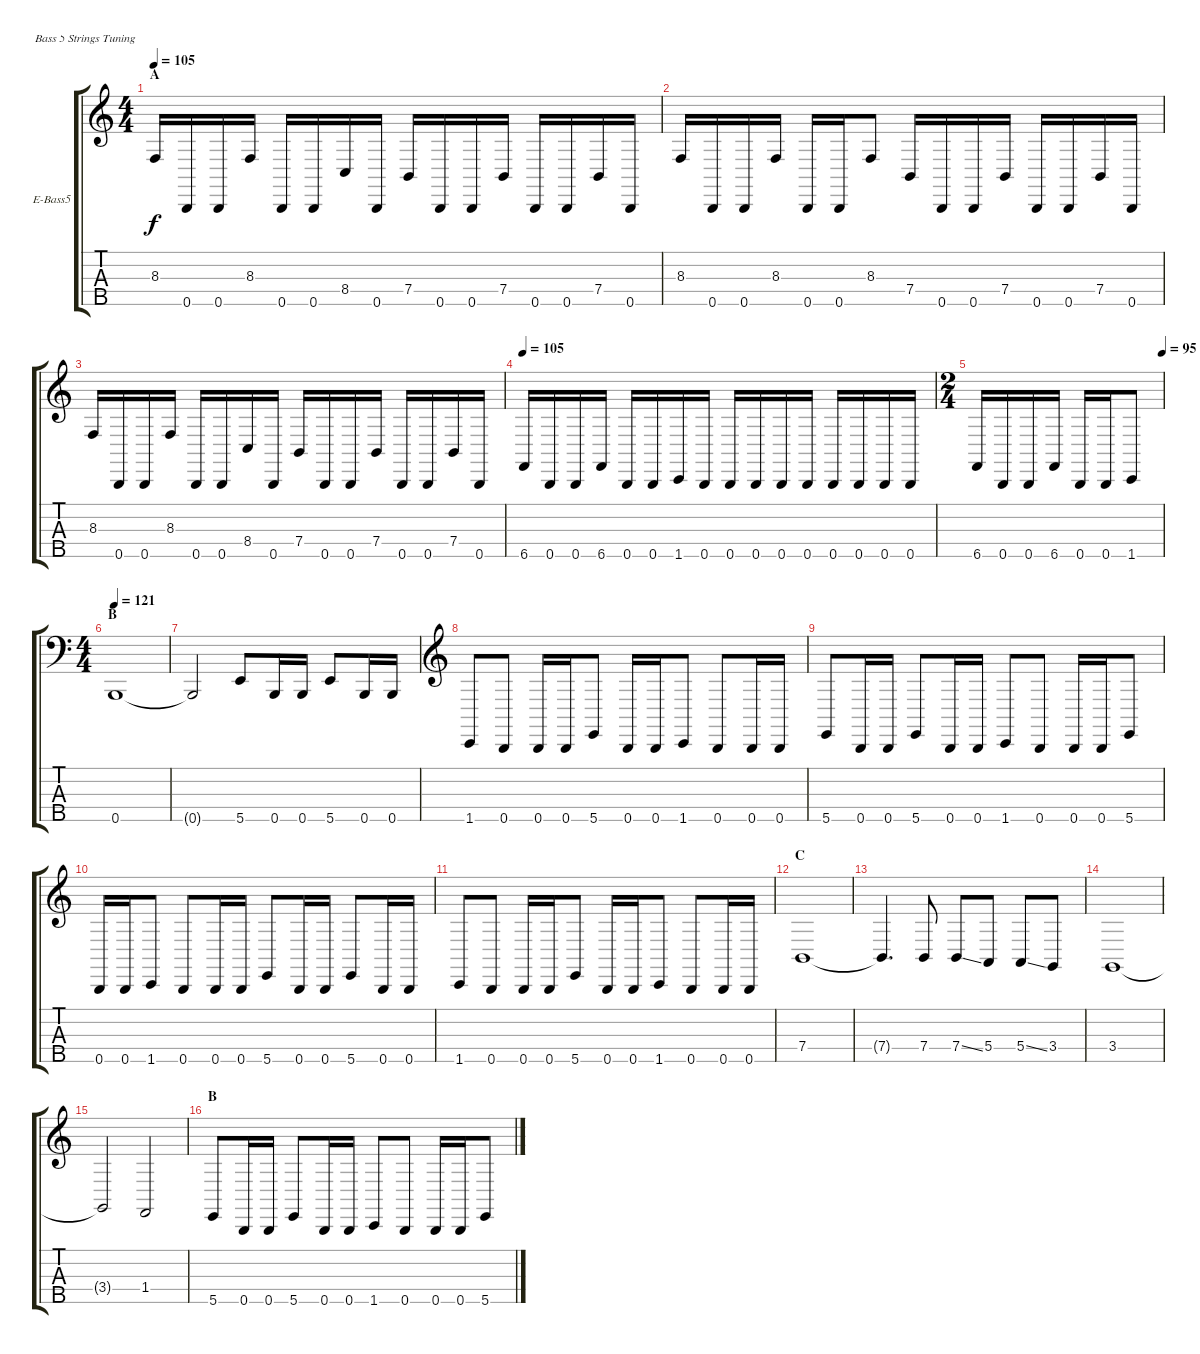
\bracketExtendMode groupsimilarinstruments
\firstSystemTrackNameOrientation horizontal
\otherSystemsTrackNameOrientation horizontal
\track ("Electric Bass" "E-Bass5") {instrument electricbassfinger}
\staff {score tabs}
\tuning (G2 D2 A1 E1 B0)
\ts (4 4)
\section ("" "A")
\tempo 105
\clef g2
\ks c
8.3.16{dy f instrument electricbassfinger} 0.5.16 0.5.16 8.3.16 0.5.16 0.5.16 8.4.16 0.5.16 7.4.16 0.5.16 0.5.16 7.4.16 0.5.16 0.5.16 7.4.16 0.5.16 |
8.3.16 0.5.16 0.5.16 8.3.16 0.5.16 0.5.16 8.3.8 7.4.16 0.5.16 0.5.16 7.4.16 0.5.16 0.5.16 7.4.16 0.5.16 |
8.3.16 0.5.16 0.5.16 8.3.16 0.5.16 0.5.16 8.4.16 0.5.16 7.4.16 0.5.16 0.5.16 7.4.16 0.5.16 0.5.16 7.4.16 0.5.16 |
\tempo 105
6.5.16 0.5.16 0.5.16 6.5.16 0.5.16 0.5.16 1.5.16 0.5.16 0.5.16 0.5.16 0.5.16 0.5.16 0.5.16 0.5.16 0.5.16 0.5.16 |
\ts (2 4)
\tempo (95 1)
6.5.16 0.5.16 0.5.16 6.5.16 0.5.16 0.5.16 1.5.8 |
\ts (4 4)
\section ("" "B")
\tempo 121
\clef f4
0.5.1 |
0.5{t}.2 5.5.8 0.5.16 0.5.16 5.5.8 0.5.16 0.5.16 |
\clef g2
1.5.8 0.5.8 0.5.16 0.5.16 5.5.8 0.5.16 0.5.16 1.5.8 0.5.8 0.5.16 0.5.16 |
5.5.8 0.5.16 0.5.16 5.5.8 0.5.16 0.5.16 1.5.8 0.5.8 0.5.16 0.5.16 5.5.8 |
0.5.16 0.5.16 1.5.8 0.5.8 0.5.16 0.5.16 5.5.8 0.5.16 0.5.16 5.5.8 0.5.16 0.5.16 |
1.5.8 0.5.8 0.5.16 0.5.16 5.5.8 0.5.16 0.5.16 1.5.8 0.5.8 0.5.16 0.5.16 |
\section ("" "C")
7.4.1 |
7.4{t}.4{d} 7.4.8 7.4{ss}.8 5.4.8 5.4{ss}.8 3.4.8 |
3.4.1 |
3.4{t}.2 1.4.2 |
\section ("" "B")
5.5.8 0.5.16 0.5.16 5.5.8 0.5.16 0.5.16 1.5.8 0.5.8 0.5.16 0.5.16 5.5.8
